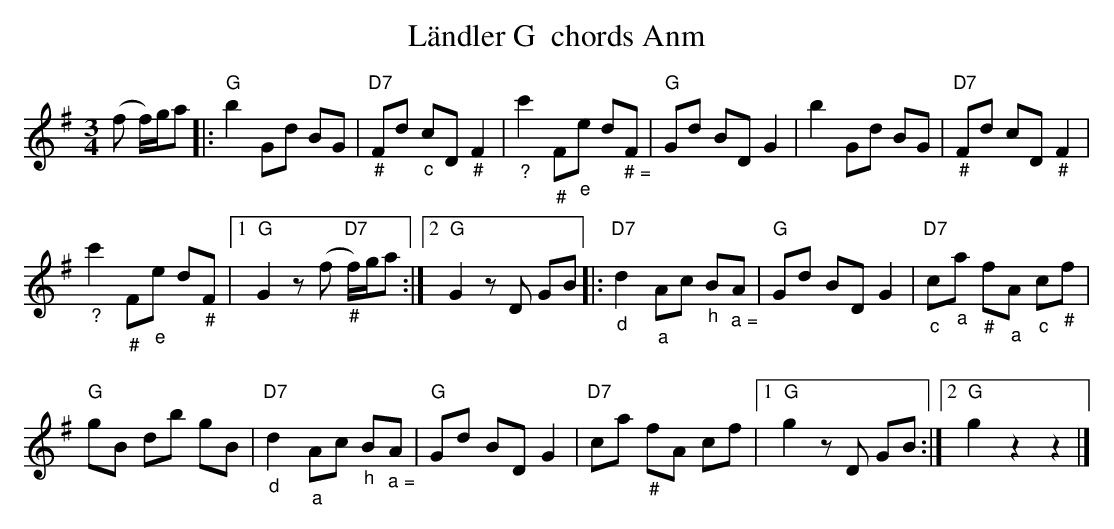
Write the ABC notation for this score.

X:1
T: L\"andler G  chords Anm
M:3/4
L:1/8
K:G %%MIDI gchordon
(f f/)g/a |: "G"b2 Gd BG | "D7""_#"Fd "_c"cD "_#"F2 | "_?"c'2 "_#"F"_e"e d"_ # ="F | "G"Gd BD G2 | b2 Gd BG | "D7""_#"Fd cD "_#"F2 |
"" "_?"c'2 "_#"F"_e"e d"_#"F |1 "G"G2z (f "D7""_#"f/)g/a :|2 "G"G2zD GB |: "D7""_d"d2 "_a"Ac "_h"B"_ a ="A | "G"Gd BD G2 | "D7""_c"c"_a"a "_#"f"_a"A "_c"c"_#"f |
"" "G"gB db gB | "D7""_d"d2 "_a"Ac "_h"B"_ a ="A | "G"Gd BD G2 | "D7"ca "_#"fA cf |1 "G"g2zD GB :|2 "G"g2z2z2 |]
